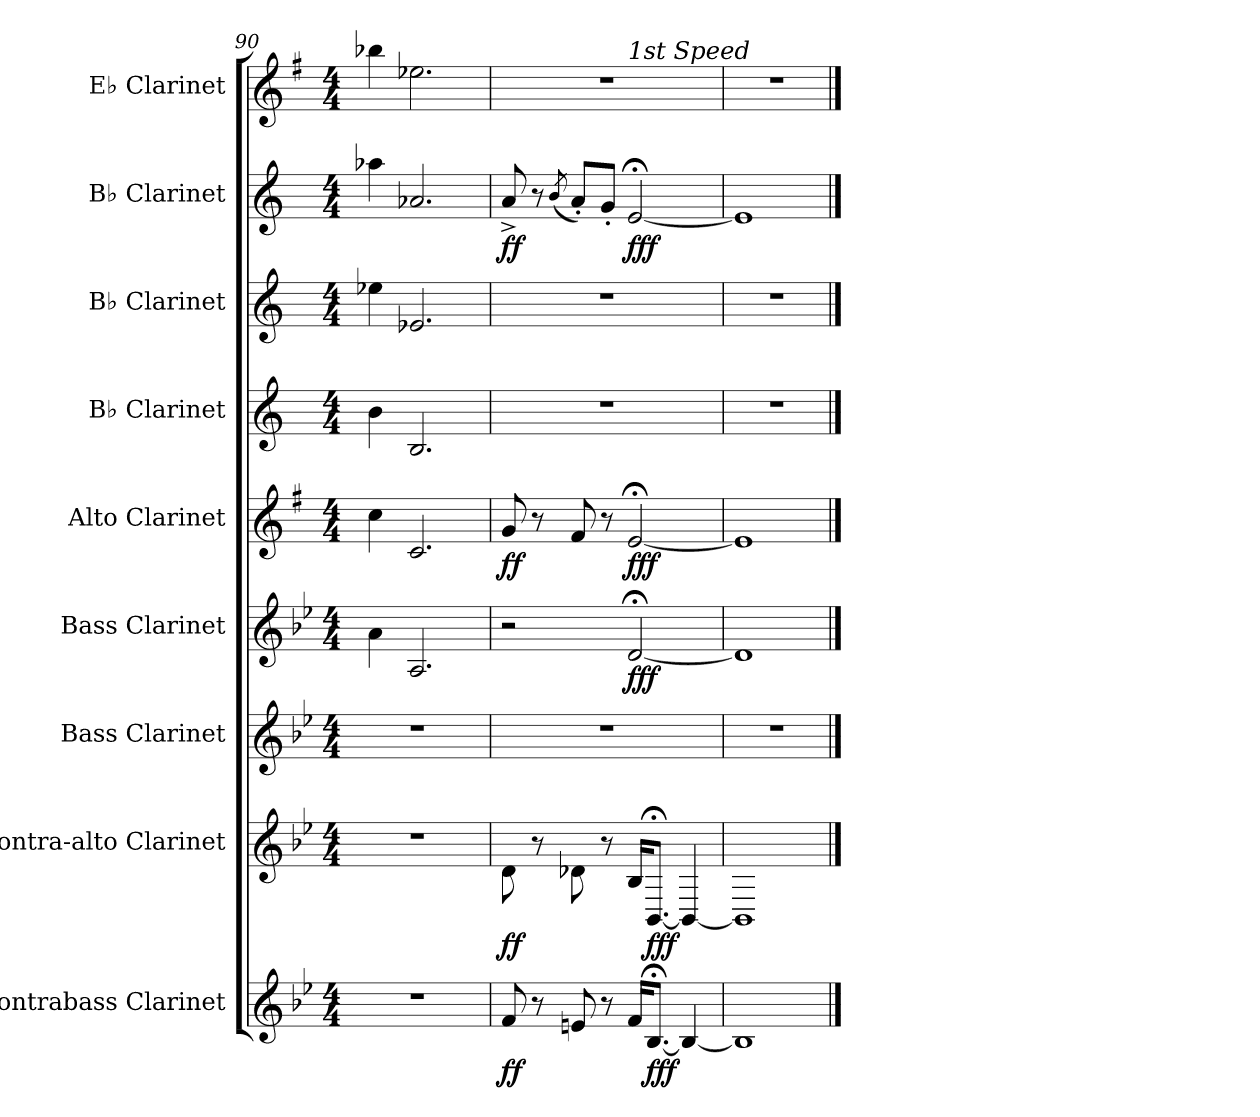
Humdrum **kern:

**kern	**dynam	**kern	**dynam	**kern	**kern	**dynam	**kern	**dynam	**kern	**kern	**kern	**dynam	**kern
*part9	*part9	*part8	*part8	*part7	*part6	*part6	*part5	*part5	*part4	*part3	*part2	*part2	*part1
*staff9	*staff9	*staff8	*staff8	*staff7	*staff6	*staff6	*staff5	*staff5	*staff4	*staff3	*staff2	*staff2	*staff1
*I"Contrabass Clarinet	*	*I"Contra-alto Clarinet	*	*I"Bass Clarinet	*I"Bass Clarinet	*	*I"Alto Clarinet	*	*I"B♭ Clarinet	*I"B♭ Clarinet	*I"B♭ Clarinet	*	*I"E♭ Clarinet
*I'Cb. Cl.	*	*I'C-a. Cl.	*	*I'B. Cl.	*I'B. Cl.	*	*I'A. Cl.	*	*I'B♭ Cl.	*I'B♭ Cl.	*I'B♭ Cl.	*	*I'E♭ Cl.
*clefG2	*	*clefG2	*	*clefG2	*clefG2	*	*clefG2	*	*clefG2	*clefG2	*clefG2	*	*clefG2
*ITrd15c26	*	*ITrd12c21	*	*ITrd8c14	*ITrd8c14	*	*ITrd5c9	*	*ITrd1c2	*ITrd1c2	*ITrd1c2	*	*ITrd-2c-3
*k[b-e-]	*	*k[b-e-]	*	*k[b-e-]	*k[b-e-]	*	*k[b-e-]	*	*k[b-e-]	*k[b-e-]	*k[b-e-]	*	*k[b-e-]
*M4/4	*	*M4/4	*	*M4/4	*M4/4	*	*M4/4	*	*M4/4	*M4/4	*M4/4	*	*M4/4
=90	=90	=90	=90	=90	=90	=90	=90	=90	=90	=90	=90	=90	=90
1r	.	1r	.	1r	4A\	.	4e-\	.	4a\	4dd-X\	4gg-X\	.	4ddd-X\
.	.	.	.	.	2.AA/	.	2.E-/	.	2.A/	2.d-X/	2.g-X/	.	2.gg-X\
!!LO:PB:g=z
=91	=91	=91	=91	=91	=91	=91	=91	=91	=91	=91	=91	=91	=91
*	*	*	*	*	*	*	*	*	*	*	*	*	*MM50
!	!	!	!	!	!	!	!	!	!	!	!	!	!LO:TX:i:t=Much Slower
!	!LO:DY:b	!	!LO:DY:b	!	!	!	!	!LO:DY:b	!	!	!	!LO:DY:b	!
*	*	*	*	*	*	*	*	*	*	*	*	*	*^
8FF/	ff	8D\	ff	1r	2r	.	8B-/	ff	1r	1r	8g^/	ff	1r	2ryy
8r	.	8r	.	.	.	.	8r	.	.	.	8r	.	.	.
.	.	.	.	.	.	.	.	.	.	.	(<8qa/	.	.	.
8EEn/	.	8D-X\	.	.	.	.	8A/	.	.	.	8g'/L)	.	.	.
8r	.	8r	.	.	.	.	8r	.	.	.	8f'/J	.	.	.
*	*	*	*	*	*	*	*	*	*	*	*	*	*MM172	*
!	!	!	!	!	!	!	!	!	!	!	!	!	!	!LO:TX:i:t=1st Speed
!	!	!	!	!	!	!LO:DY:b	!	!LO:DY:b	!	!	!	!LO:DY:b	!	!
16FF/KL	.	16BB-/KL	.	.	[2D;</	fff	[2G;</	fff	.	.	[2d;</	fff	.	2ryy
!	!LO:DY:b	!	!LO:DY:b	!	!	!	!	!	!	!	!	!	!	!
[8.BBB-;</J	fff	[8.BBB-;</J	fff	.	.	.	.	.	.	.	.	.	.	.
4BBB-/_	.	4BBB-/_	.	.	.	.	.	.	.	.	.	.	.	.
*	*	*	*	*	*	*	*	*	*	*	*	*	*v	*v
=92	=92	=92	=92	=92	=92	=92	=92	=92	=92	=92	=92	=92	=92
1BBB-]	.	1BBB-]	.	1r	1D]	.	1G]	.	1r	1r	1d]	.	1r
==	==	==	==	==	==	==	==	==	==	==	==	==	==
*-	*-	*-	*-	*-	*-	*-	*-	*-	*-	*-	*-	*-	*-
